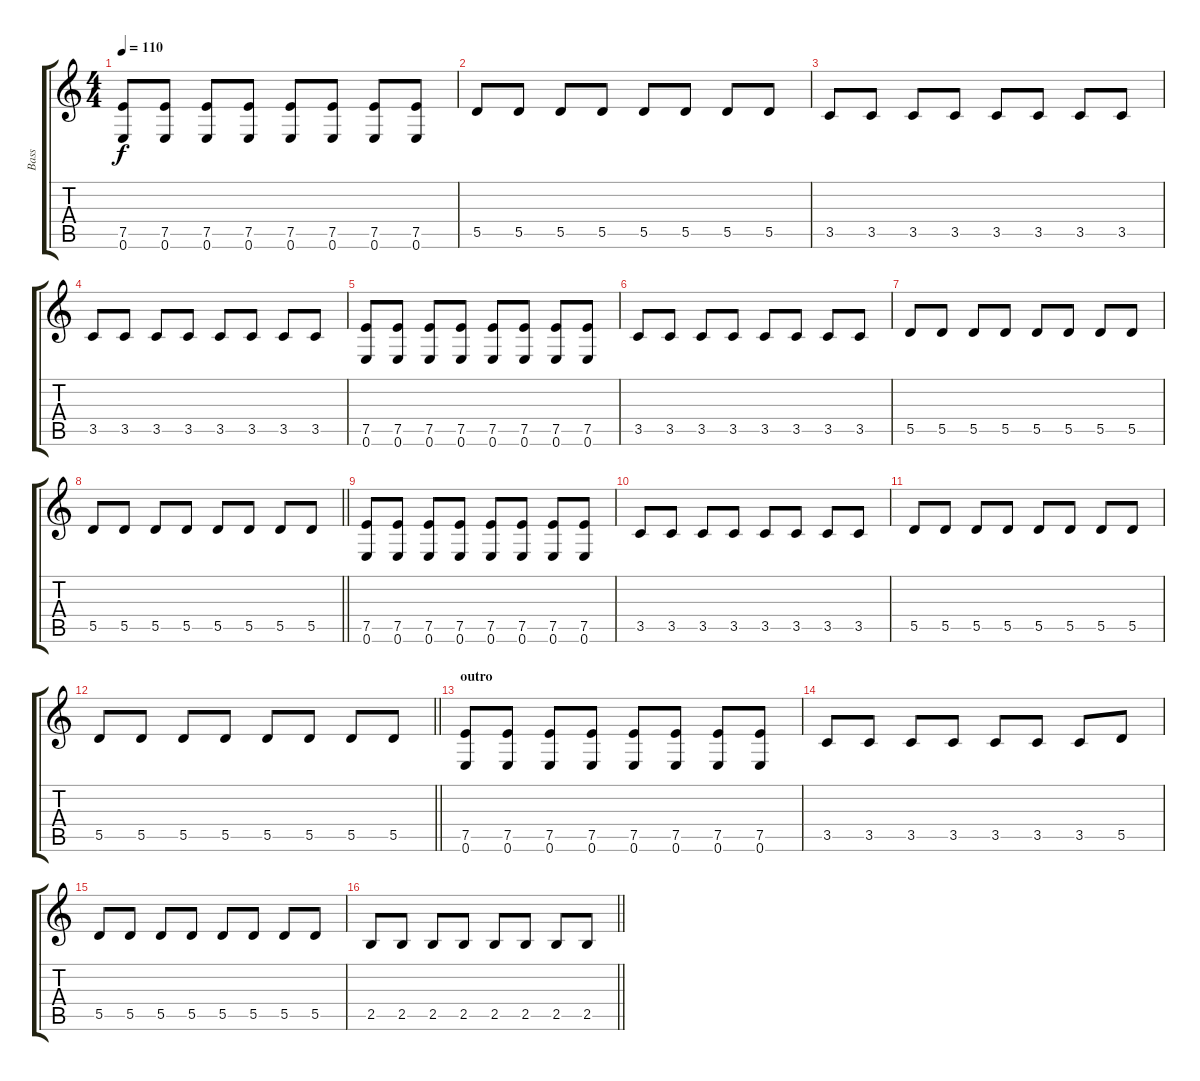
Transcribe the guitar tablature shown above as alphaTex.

\track ("Bass" "Bass") {instrument electricbassfinger}
\staff {score tabs}
\tuning (E4 B3 G3 D3 A2 E2) {hide}
\ts (4 4)
\tempo 110
\clef g2
\ks c
(7.5 0.6).8{dy f} (7.5 0.6).8 (7.5 0.6).8 (7.5 0.6).8 (7.5 0.6).8 (7.5 0.6).8 (7.5 0.6).8 (7.5 0.6).8 |
5.5.8 5.5.8 5.5.8 5.5.8 5.5.8 5.5.8 5.5.8 5.5.8 |
3.5.8 3.5.8 3.5.8 3.5.8 3.5.8 3.5.8 3.5.8 3.5.8 |
3.5.8 3.5.8 3.5.8 3.5.8 3.5.8 3.5.8 3.5.8 3.5.8 |
(7.5 0.6).8 (7.5 0.6).8 (7.5 0.6).8 (7.5 0.6).8 (7.5 0.6).8 (7.5 0.6).8 (7.5 0.6).8 (7.5 0.6).8 |
3.5.8 3.5.8 3.5.8 3.5.8 3.5.8 3.5.8 3.5.8 3.5.8 |
5.5.8 5.5.8 5.5.8 5.5.8 5.5.8 5.5.8 5.5.8 5.5.8 |
\barLineRight lightlight
5.5.8 5.5.8 5.5.8 5.5.8 5.5.8 5.5.8 5.5.8 5.5.8 |
(7.5 0.6).8 (7.5 0.6).8 (7.5 0.6).8 (7.5 0.6).8 (7.5 0.6).8 (7.5 0.6).8 (7.5 0.6).8 (7.5 0.6).8 |
3.5.8 3.5.8 3.5.8 3.5.8 3.5.8 3.5.8 3.5.8 3.5.8 |
5.5.8 5.5.8 5.5.8 5.5.8 5.5.8 5.5.8 5.5.8 5.5.8 |
\barLineRight lightlight
5.5.8 5.5.8 5.5.8 5.5.8 5.5.8 5.5.8 5.5.8 5.5.8 |
\section ("" "outro")
(7.5 0.6).8 (7.5 0.6).8 (7.5 0.6).8 (7.5 0.6).8 (7.5 0.6).8 (7.5 0.6).8 (7.5 0.6).8 (7.5 0.6).8 |
3.5.8 3.5.8 3.5.8 3.5.8 3.5.8 3.5.8 3.5.8 5.5.8 |
5.5.8 5.5.8 5.5.8 5.5.8 5.5.8 5.5.8 5.5.8 5.5.8 |
\barLineRight lightlight
2.5.8 2.5.8 2.5.8 2.5.8 2.5.8 2.5.8 2.5.8 2.5.8
